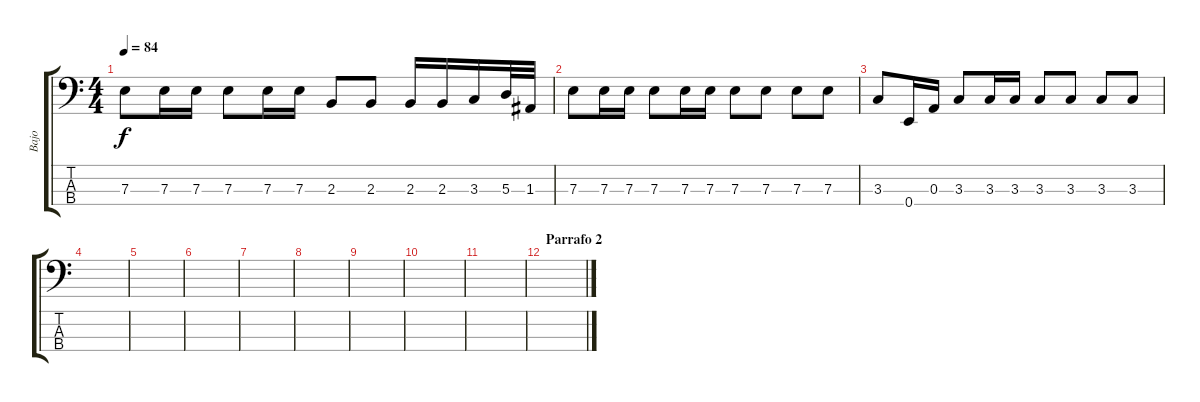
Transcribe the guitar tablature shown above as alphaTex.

\track ("Bajo" "Bajo") {instrument fretlessbass}
\staff {score tabs}
\tuning (G2 D2 A1 E1) {hide}
\ts (4 4)
\tempo 84
\clef f4
\ks c
7.3.8{dy f} 7.3.16 7.3.16 7.3.8 7.3.16 7.3.16 2.3.8 2.3.8 2.3.16 2.3.16 3.3.16 5.3.32 1.3.32 |
7.3.8 7.3.16 7.3.16 7.3.8 7.3.16 7.3.16 7.3.8 7.3.8 7.3.8 7.3.8 |
3.3.8 0.4.16 0.3.16 3.3.8 3.3.16 3.3.16 3.3.8 3.3.8 3.3.8 3.3.8 |
|
|
|
|
|
|
|
|
\section ("" "Parrafo 2")
